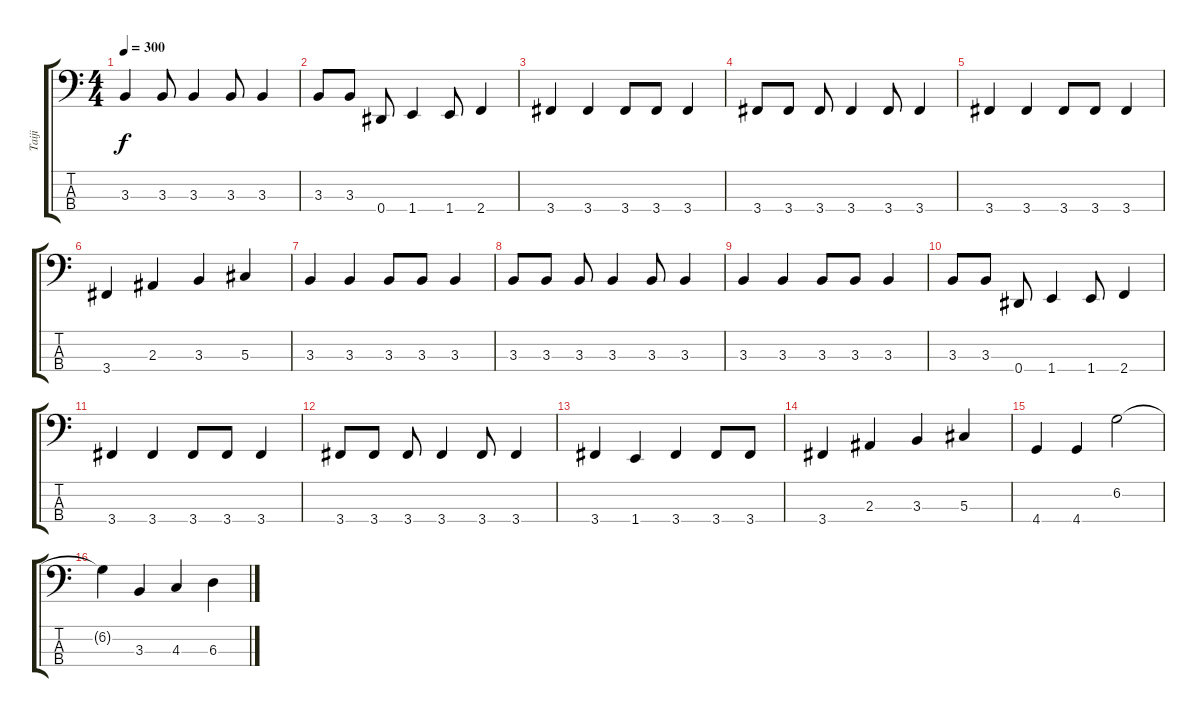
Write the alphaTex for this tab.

\track ("Taiji" "Taiji") {instrument electricbassfinger}
\staff {score tabs}
\tuning (Gb2 Db2 Ab1 Eb1) {hide}
\ts (4 4)
\tempo 300
\clef f4
\ks c
3.3.4{dy f} 3.3.8 3.3.4 3.3.8 3.3.4 |
3.3.8 3.3.8 0.4.8 1.4.4 1.4.8 2.4.4 |
3.4.4 3.4.4 3.4.8 3.4.8 3.4.4 |
3.4.8 3.4.8 3.4.8 3.4.4 3.4.8 3.4.4 |
3.4.4 3.4.4 3.4.8 3.4.8 3.4.4 |
3.4.4 2.3.4 3.3.4 5.3.4 |
3.3.4 3.3.4 3.3.8 3.3.8 3.3.4 |
3.3.8 3.3.8 3.3.8 3.3.4 3.3.8 3.3.4 |
3.3.4 3.3.4 3.3.8 3.3.8 3.3.4 |
3.3.8 3.3.8 0.4.8 1.4.4 1.4.8 2.4.4 |
3.4.4 3.4.4 3.4.8 3.4.8 3.4.4 |
3.4.8 3.4.8 3.4.8 3.4.4 3.4.8 3.4.4 |
3.4.4 1.4.4 3.4.4 3.4.8 3.4.8 |
3.4.4 2.3.4 3.3.4 5.3.4 |
4.4.4 4.4.4 6.2.2 |
6.2{t}.4 3.3.4 4.3.4 6.3.4
